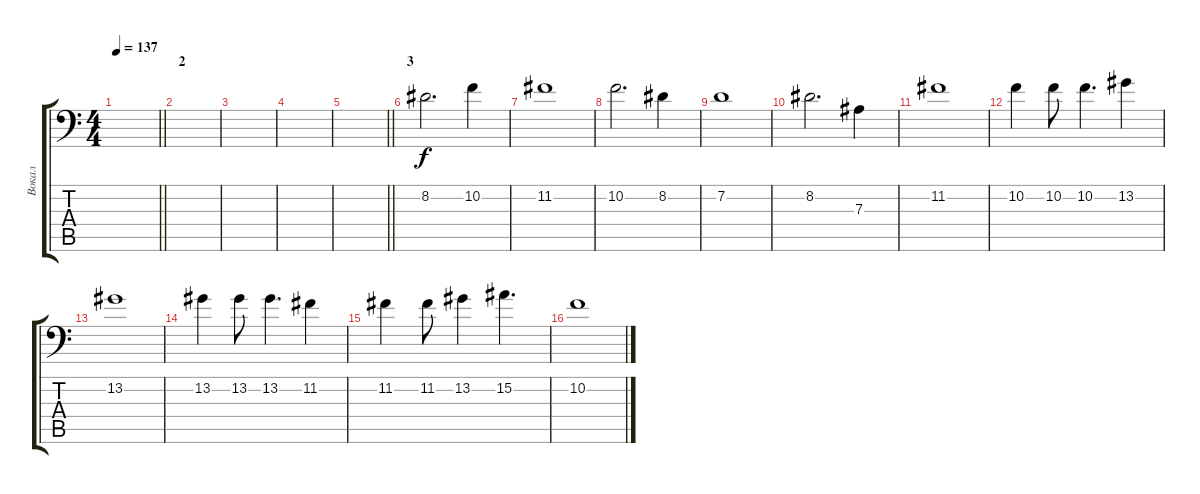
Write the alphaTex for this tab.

\track ("Вокал" "Вокал") {mute instrument voiceoohs}
\staff {score tabs}
\tuning (C4 G3 Eb3 Bb2 F2 Bb1) {hide}
\ts (4 4)
\tempo 137
\clef f4
\barLineRight lightlight
\ks c
|
\section ("" "2")
|
|
|
\barLineRight lightlight
|
\section ("" "3")
8.2.2{d} 10.2.4 |
11.2.1 |
10.2.2{d} 8.2.4 |
7.2.1 |
8.2.2{d} 7.3.4 |
11.2.1 |
10.2.4 10.2.8 10.2.4{d} 13.2.4 |
13.2.1 |
13.2.4 13.2.8 13.2.4{d} 11.2.4 |
11.2.4 11.2.8 13.2.4 15.2.4{d} |
10.2.1
